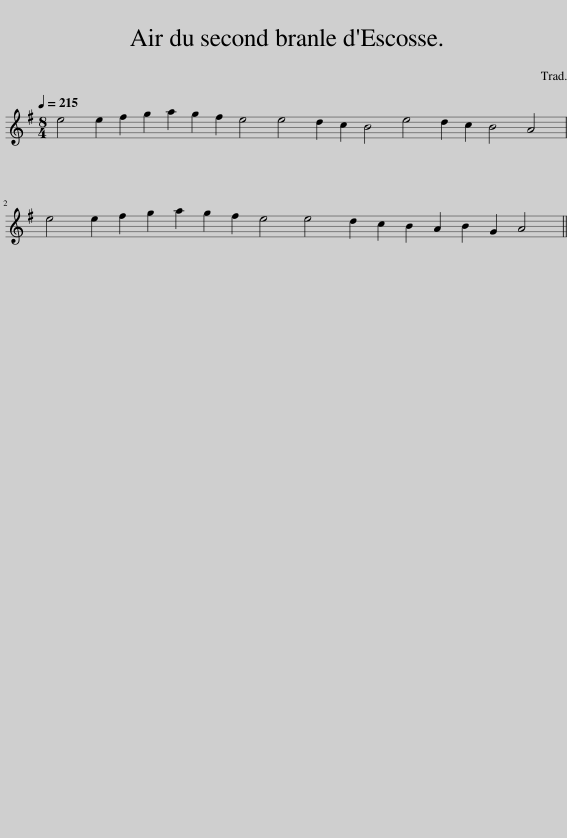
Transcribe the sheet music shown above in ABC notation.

X:1
L:1/8
Q:1/4=215
M:8/4
I:linebreak $
K:G
V:1 treble
V:1
 e4 e2 f2 g2 a2 g2 f2 e4 e4 d2 c2 B4 e4 d2 c2 B4 A4 |$ e4 e2 f2 g2 a2 g2 f2 e4 e4 d2 c2 B2 A2 B2 G2 A4 || %2
